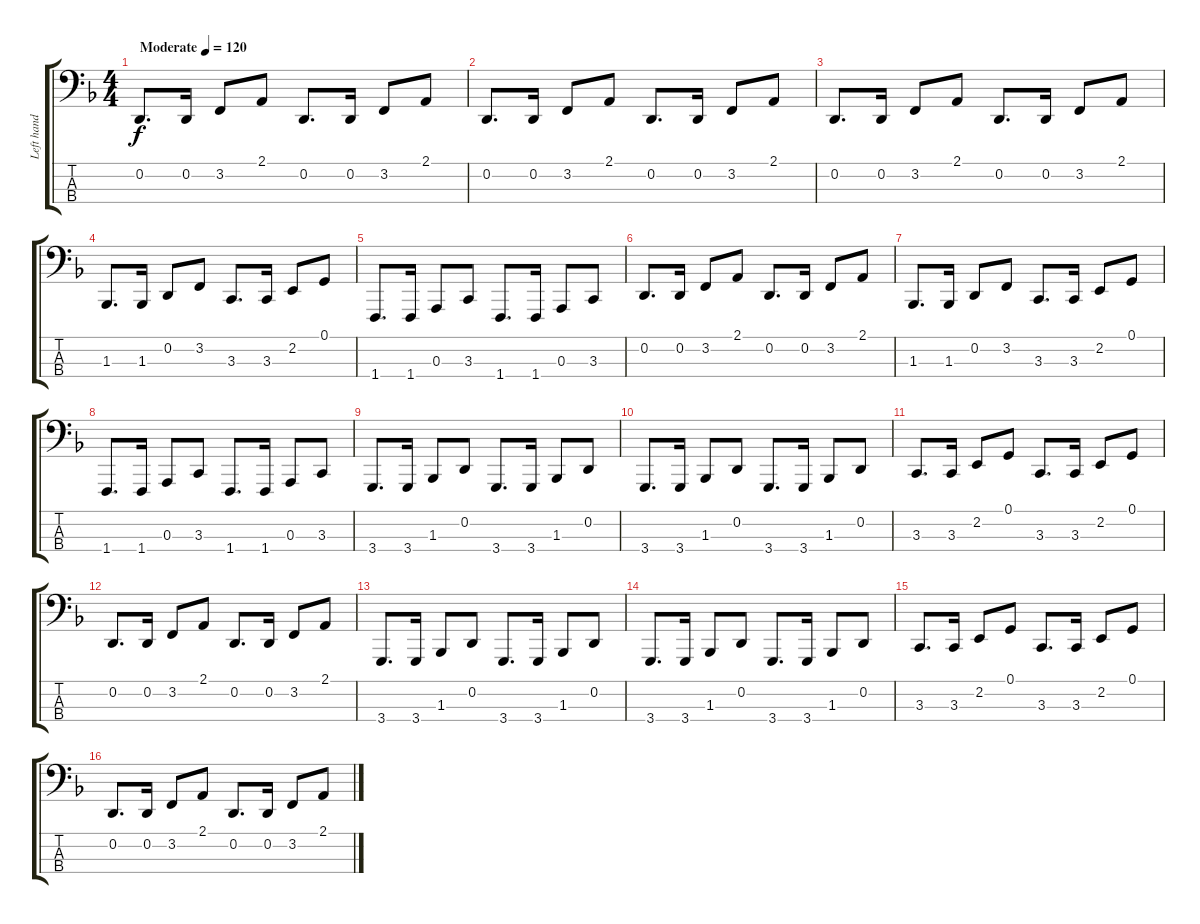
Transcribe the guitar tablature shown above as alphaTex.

\track ("Left hand" "Left hand") {instrument acousticgrandpiano}
\staff {score tabs}
\tuning (G2 D2 A1 E1) {hide}
\ts (4 4)
\tempo (120 "Moderate")
\clef f4
\ks f
0.2.8{d dy f instrument acousticgrandpiano} 0.2.16 3.2.8 2.1.8 0.2.8{d} 0.2.16 3.2.8 2.1.8 |
0.2.8{d} 0.2.16 3.2.8 2.1.8 0.2.8{d} 0.2.16 3.2.8 2.1.8 |
0.2.8{d} 0.2.16 3.2.8 2.1.8 0.2.8{d} 0.2.16 3.2.8 2.1.8 |
1.3.8{d} 1.3.16 0.2.8 3.2.8 3.3.8{d} 3.3.16 2.2.8 0.1.8 |
1.4.8{d} 1.4.16 0.3.8 3.3.8 1.4.8{d} 1.4.16 0.3.8 3.3.8 |
0.2.8{d} 0.2.16 3.2.8 2.1.8 0.2.8{d} 0.2.16 3.2.8 2.1.8 |
1.3.8{d} 1.3.16 0.2.8 3.2.8 3.3.8{d} 3.3.16 2.2.8 0.1.8 |
1.4.8{d} 1.4.16 0.3.8 3.3.8 1.4.8{d} 1.4.16 0.3.8 3.3.8 |
3.4.8{d} 3.4.16 1.3.8 0.2.8 3.4.8{d} 3.4.16 1.3.8 0.2.8 |
3.4.8{d} 3.4.16 1.3.8 0.2.8 3.4.8{d} 3.4.16 1.3.8 0.2.8 |
3.3.8{d} 3.3.16 2.2.8 0.1.8 3.3.8{d} 3.3.16 2.2.8 0.1.8 |
0.2.8{d} 0.2.16 3.2.8 2.1.8 0.2.8{d} 0.2.16 3.2.8 2.1.8 |
3.4.8{d} 3.4.16 1.3.8 0.2.8 3.4.8{d} 3.4.16 1.3.8 0.2.8 |
3.4.8{d} 3.4.16 1.3.8 0.2.8 3.4.8{d} 3.4.16 1.3.8 0.2.8 |
3.3.8{d} 3.3.16 2.2.8 0.1.8 3.3.8{d} 3.3.16 2.2.8 0.1.8 |
0.2.8{d} 0.2.16 3.2.8 2.1.8 0.2.8{d} 0.2.16 3.2.8 2.1.8
